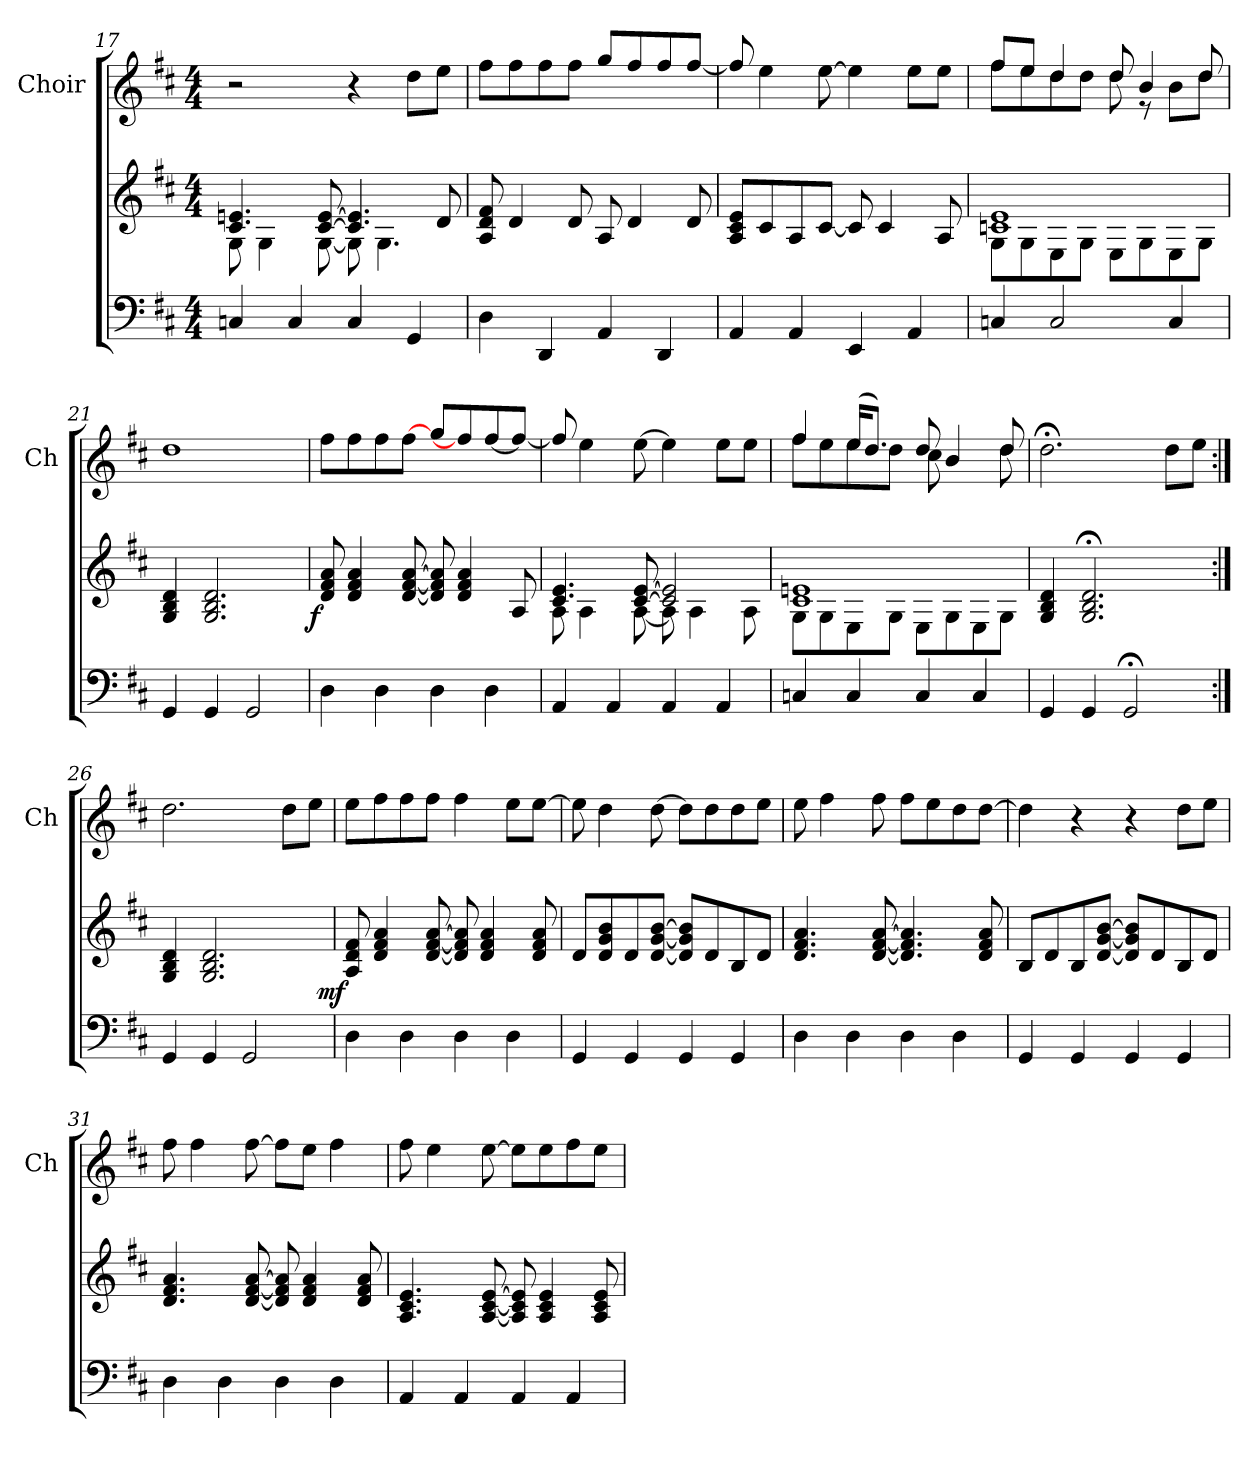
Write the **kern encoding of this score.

**kern	**kern	**dynam	**kern
*part2	*part2	*part2	*part1
*staff3	*staff2	*staff2/3	*staff1
*	*	*	*I"Choir
*	*	*	*I'Ch
*clefF4	*clefG2	*	*clefG2
*k[f#c#]	*k[f#c#]	*	*k[f#c#]
*M4/4	*M4/4	*	*M4/4
=17	=17	=17	=17
*	*^	*	*
4Cn/	4.c#/ 4.en/	8G\	.	2r
.	.	4G\	.	.
4C/	.	.	.	.
.	[8c#/ [8e/	[8G\	.	.
4C/	4.c#]/ 4.e]/	8G\]	.	4r
.	.	4.G\	.	.
4GG/	.	.	.	8dd\L
.	8d/	.	.	8ee\J
*	*v	*v	*	*
=18	=18	=18	=18
4D\	8A/ 8d/ 8f#/	.	8ff#\L
.	4d/	.	8ff#\
4DD/	.	.	8ff#\
.	8d/	.	8ff#\J
4AA/	8A/	.	8gg/L
.	4d/	.	8ff#/
4DD/	.	.	8ff#/
.	8d/	.	[8ff#/J
=19	=19	=19	=19
4AA/	8A/ 8c#/ 8e/L	.	8ff#/]
.	8c#/	.	4ee\
4AA/	8A/	.	.
.	[8c#/J	.	[8ee\
4EE/	8c#/]	.	4ee\]
.	4c#/	.	.
4AA/	.	.	8ee\L
.	8A/	.	8ee\J
!!LO:LB:g=z
=20	=20	=20	=20
*	*^	*	*^
4Cn/	1cn 1e	8G\L	.	8ff#/L	8ff#\L
.	.	8G\	.	8ee/J	8ee\
2C/	.	8E\	.	4dd/	8dd\
.	.	8G\J	.	.	8dd\J
.	.	8E\L	.	8dd/	8dd\
.	.	8G\	.	4b/	8r
4C/	.	8E\	.	.	8b\L
.	.	8G\J	.	8dd/	8dd\J
*	*v	*v	*	*	*
*	*	*	*v	*v
=21	=21	=21	=21
4GG/	4G/ 4B/ 4d/	.	1dd
4GG/	2.G/ 2.B/ 2.d/	.	.
2GG/	.	.	.
=22	=22	=22	=22
!	!	!LO:DY:b:rj	!
4D\	8d/ 8f#/ 8a/	f	8ff#\L
.	4d/ 4f#/ 4a/	.	8ff#\
4D\	.	.	8ff#\
.	[8d/ [8f#/ [8a/	.	[8ff#\J
4D\	8d]/ 8f#]/ 8a]/	.	8gg/L
.	4d/ 4f#/ 4a/	.	8ff#/]
4D\	.	.	[8ff#/
.	8A/	.	8ff#/J_
=23	=23	=23	=23
*	*^	*	*
4AA/	4.c#/ 4.e/	8A\	.	8ff#/]
.	.	4A\	.	4ee\
4AA/	.	.	.	.
.	[8c#/ [8e/	[8A\	.	[8ee\
4AA/	2c#]/ 2e]/	8A\]	.	4ee\]
.	.	4A\	.	.
4AA/	.	.	.	8ee\L
.	.	8A\	.	8ee\J
!!LO:LB:g=z
=24	=24	=24	=24	=24
*	*	*	*	*^
4Cn/	1c# 1en	8G\L	.	4ff#/	8ff#\L
.	.	8G\	.	.	8ee\
4C/	.	8E\	.	(>16ee/KL	8ee\
.	.	.	.	8.dd/J)	.
.	.	8G\J	.	.	8dd!\J
4C/	.	8E\L	.	8dd/	8cc#\
.	.	8G\	.	4b/	4ryy
4C/	.	8E\	.	.	.
.	.	8G\J	.	8dd/	8dd\
*	*v	*v	*	*	*
*	*	*	*v	*v
=25	=25	=25	=25
4GG/	4G/ 4B/ 4d/	.	2.dd;<\
4GG/	2.G;</ 2.B;</ 2.d;</	.	.
2GG;</	.	.	.
.	.	.	8dd\L
.	.	.	8ee\J
=26:|!	=26:|!	=26:|!	=26:|!
4GG/	4G/ 4B/ 4d/	.	2.dd\
4GG/	2.G/ 2.B/ 2.d/	.	.
2GG/	.	.	.
.	.	.	8dd\L
.	.	.	8ee\J
=27	=27	=27	=27
!	!	!LO:DY:b:rj	!
4D\	8A/ 8d/ 8f#/	mf	8ee\L
.	4d/ 4f#/ 4a/	.	8ff#\
4D\	.	.	8ff#\
.	[8d/ [8f#/ [8a/	.	8ff#\J
4D\	8d]/ 8f#]/ 8a]/	.	4ff#\
.	4d/ 4f#/ 4a/	.	.
4D\	.	.	8ee\L
.	8d/ 8f#/ 8a/	.	[8ee\J
!!LO:LB:g=z
=28	=28	=28	=28
4GG/	8d/L	.	8ee\]
.	8d/ 8g/ 8b/	.	4dd\
4GG/	8d/	.	.
.	[8d/ [8g/ [8b/J	.	[8dd\
4GG/	8d]/ 8g]/ 8b]/L	.	8dd\L]
.	8d/	.	8dd\
4GG/	8B/	.	8dd\
.	8d/J	.	8ee\J
=29	=29	=29	=29
4D\	4.d/ 4.f#/ 4.a/	.	8ee\
.	.	.	4ff#\
4D\	.	.	.
.	[8d/ [8f#/ [8a/	.	8ff#\
4D\	4.d]/ 4.f#]/ 4.a]/	.	8ff#\L
.	.	.	8ee\
4D\	.	.	8dd\
.	8d/ 8f#/ 8a/	.	[8dd\J
=30	=30	=30	=30
4GG/	8B/L	.	4dd\]
.	8d/	.	.
4GG/	8B/	.	4r
.	[8d/ [8g/ [8b/J	.	.
4GG/	8d]/ 8g]/ 8b]/L	.	4r
.	8d/	.	.
4GG/	8B/	.	8dd\L
.	8d/J	.	8ee\J
=31	=31	=31	=31
4D\	4.d/ 4.f#/ 4.a/	.	8ff#\
.	.	.	4ff#\
4D\	.	.	.
.	[8d/ [8f#/ [8a/	.	[8ff#\
4D\	8d]/ 8f#]/ 8a]/	.	8ff#\L]
.	4d/ 4f#/ 4a/	.	8ee\J
4D\	.	.	4ff#\
.	8d/ 8f#/ 8a/	.	.
!!LO:PB:g=z
=32	=32	=32	=32
4AA/	4.A/ 4.c#/ 4.e/	.	8ff#\
.	.	.	4ee\
4AA/	.	.	.
.	[8A/ [8c#/ [8e/	.	[8ee\
4AA/	8A]/ 8c#]/ 8e]/	.	8ee\L]
.	4A/ 4c#/ 4e/	.	8ee\
4AA/	.	.	8ff#\
.	8A/ 8c#/ 8e/	.	8ee\J
=	=	=	=
*-	*-	*-	*-
